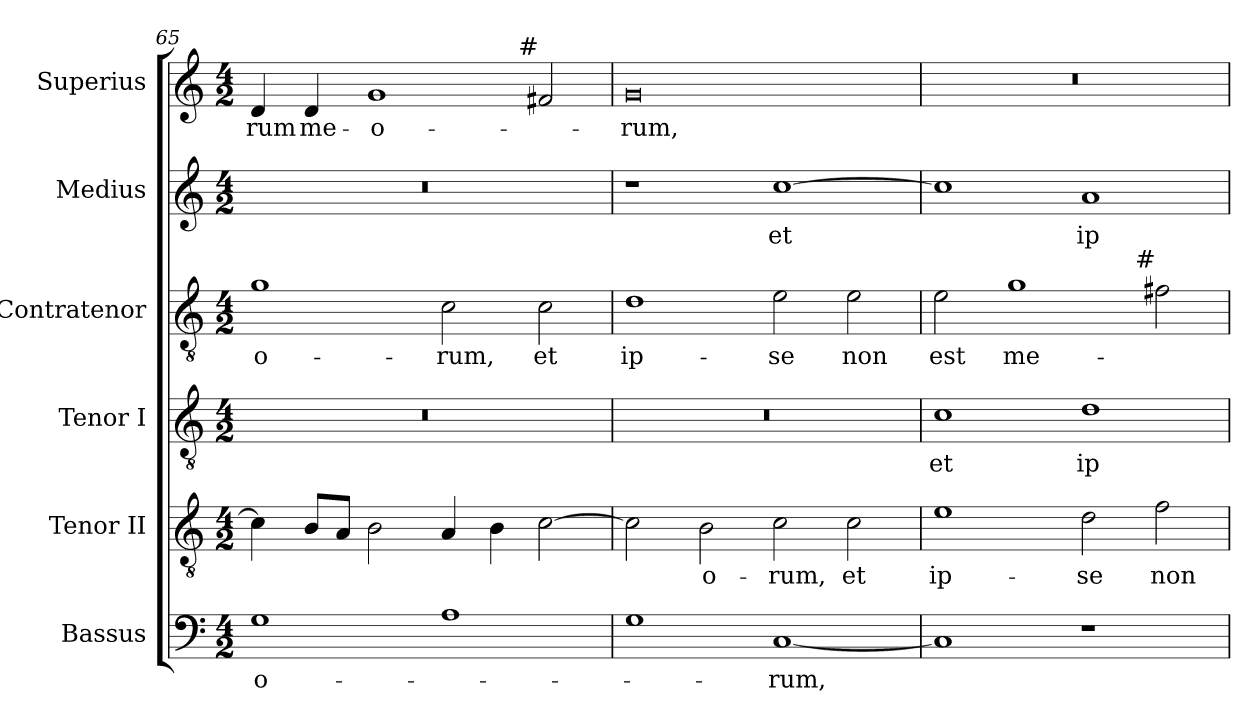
**kern	**text	**kern	**text	**kern	**text	**kern	**text	**kern	**text	**kern	**text
*part6	*part6	*part5	*part5	*part4	*part4	*part3	*part3	*part2	*part2	*part1	*part1
*staff6	*staff6	*staff5	*staff5	*staff4	*staff4	*staff3	*staff3	*staff2	*staff2	*staff1	*staff1
*I"Bassus	*	*I"Tenor II	*	*I"Tenor I	*	*I"Contratenor	*	*I"Medius	*	*I"Superius	*
*I'B.	*	*I'T. II	*	*I'T. I	*	*I'Ct.	*	*I'M.	*	*I'S.	*
*clefF4	*	*clefGv2	*	*clefGv2	*	*clefGv2	*	*clefG2	*	*clefG2	*
*	*	*ITrd7c12	*	*ITrd7c12	*	*ITrd7c12	*	*	*	*	*
*k[]	*	*k[]	*	*k[]	*	*k[]	*	*k[]	*	*k[]	*
*C:	*	*C:	*	*C:	*	*C:	*	*C:	*	*C:	*
*M4/2	*	*M4/2	*	*M4/2	*	*M4/2	*	*M4/2	*	*M4/2	*
=65	=65	=65	=65	=65	=65	=65	=65	=65	=65	=65	=65
!	!LO:LY:b:color=#000000	!	!	!LO:N:vis=1	!	!	!	!	!	!	!
!	!	!	!	!	!	!	!LO:LY:b:color=#000000	!LO:N:vis=1	!	!	!
!	!	!	!	!	!	!	!	!	!	!	!LO:LY:b:color=#000000
1Gi	-o-	4Ci\]	.	0r	.	1Gi	-o-	0r	.	4di/	-rum
!	!	!	!	!	!	!	!	!	!	!	!LO:LY:b:color=#000000
.	.	8BBi/L	.	.	.	.	.	.	.	4di/	me-
.	.	8AAi/J	.	.	.	.	.	.	.	.	.
!	!	!	!	!	!	!	!	!	!	!	!LO:LY:b:color=#000000
.	.	2BBi\	.	.	.	.	.	.	.	1gi	-o-
!	!	!	!	!	!	!	!LO:LY:b:color=#000000	!	!	!	!
1Ai	.	4AAi/	.	.	.	2Ci\	-rum,	.	.	.	.
.	.	4BBi\	.	.	.	.	.	.	.	.	.
!	!	!	!	!	!	!	!	!	!	!LO:TX:a:rj:t=#	!
!	!	!	!	!	!	!	!LO:LY:b:color=#000000	!	!	!	!
.	.	[>2Ci\	.	.	.	2Ci\	et	.	.	2f#i/	.
=66	=66	=66	=66	=66	=66	=66	=66	=66	=66	=66	=66
!	!	!	!	!LO:N:vis=1	!	!	!	!	!	!	!
!	!	!	!	!	!	!	!LO:LY:b:color=#000000	!	!	!	!
!	!	!	!	!	!	!	!	!	!	!	!LO:LY:b:color=#000000
1Gi	.	2Ci\]	.	0r	.	1Di	ip-	1r	.	0gi	-rum,
!	!	!	!LO:LY:b:color=#000000	!	!	!	!	!	!	!	!
.	.	2BBi\	o-	.	.	.	.	.	.	.	.
!	!LO:LY:b:color=#000000	!	!	!	!	!	!	!	!	!	!
!	!	!	!LO:LY:b:color=#000000	!	!	!	!	!	!	!	!
!	!	!	!	!	!	!	!LO:LY:b:color=#000000	!	!	!	!
!	!	!	!	!	!	!	!	!	!LO:LY:b:color=#000000	!	!
[<1Ci	-rum,	2Ci\	-rum,	.	.	2Ei\	-se	[>1cci	et	.	.
!	!	!	!LO:LY:b:color=#000000	!	!	!	!	!	!	!	!
!	!	!	!	!	!	!	!LO:LY:b:color=#000000	!	!	!	!
.	.	2Ci\	et	.	.	2Ei\	non	.	.	.	.
!!LO:PB:g=z
=67	=67	=67	=67	=67	=67	=67	=67	=67	=67	=67	=67
!	!	!	!LO:LY:b:color=#000000	!	!	!	!	!	!	!	!
!	!	!	!	!	!LO:LY:b:color=#000000	!	!	!	!	!	!
!	!	!	!	!	!	!	!LO:LY:b:color=#000000	!	!	!LO:N:vis=1	!
1Ci]	.	1Ei	ip-	1Ci	et	2Ei\	est	1cci]	.	0r	.
!	!	!	!	!	!	!	!LO:LY:b:color=#000000	!	!	!	!
.	.	.	.	.	.	1Gi	me-	.	.	.	.
!	!	!	!LO:LY:b:color=#000000	!	!	!	!	!	!	!	!
!	!	!	!	!	!LO:LY:b:color=#000000	!	!	!	!	!	!
!	!	!	!	!	!	!	!	!	!LO:LY:b:color=#000000	!	!
1r	.	2Di\	-se	1Di	ip-	.	.	1ai	ip-	.	.
!	!	!	!	!	!	!LO:TX:a:rj:t=#	!	!	!	!	!
!	!	!	!LO:LY:b:color=#000000	!	!	!	!	!	!	!	!
.	.	2Fi\	non	.	.	2F#i\	.	.	.	.	.
=	=	=	=	=	=	=	=	=	=	=	=
*-	*-	*-	*-	*-	*-	*-	*-	*-	*-	*-	*-
